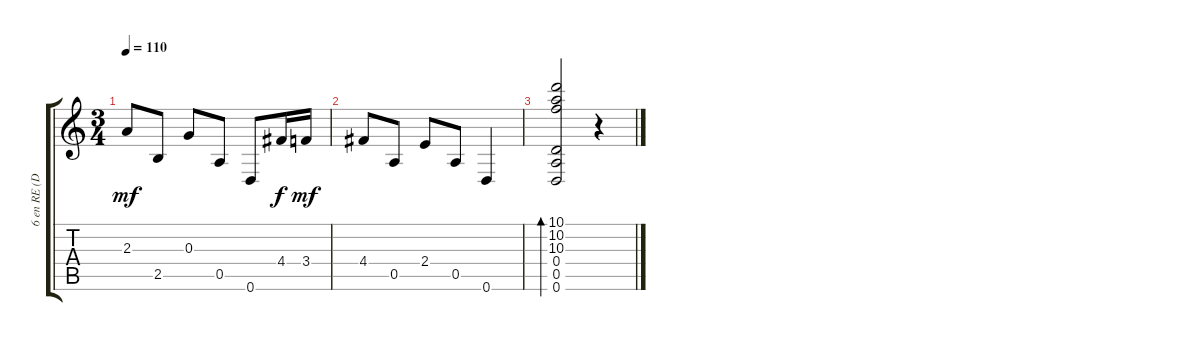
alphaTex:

\track ("6 en RE (D)" "6 en RE (D") {instrument acousticguitarnylon}
\staff {score tabs}
\tuning (E4 B3 G3 D3 A2 D2) {hide}
\ts (3 4)
\tempo 110
\clef g2
\ks c
2.3.8{dy mf} 2.5.8 0.3.8 0.5.8 0.6.8 4.4.16{dy f} 3.4.16{dy mf} |
4.4.8 0.5.8 2.4.8 0.5.8 0.6.4 |
(10.1 10.2 10.3 0.4 0.5 0.6).2{bd 120} r.4
